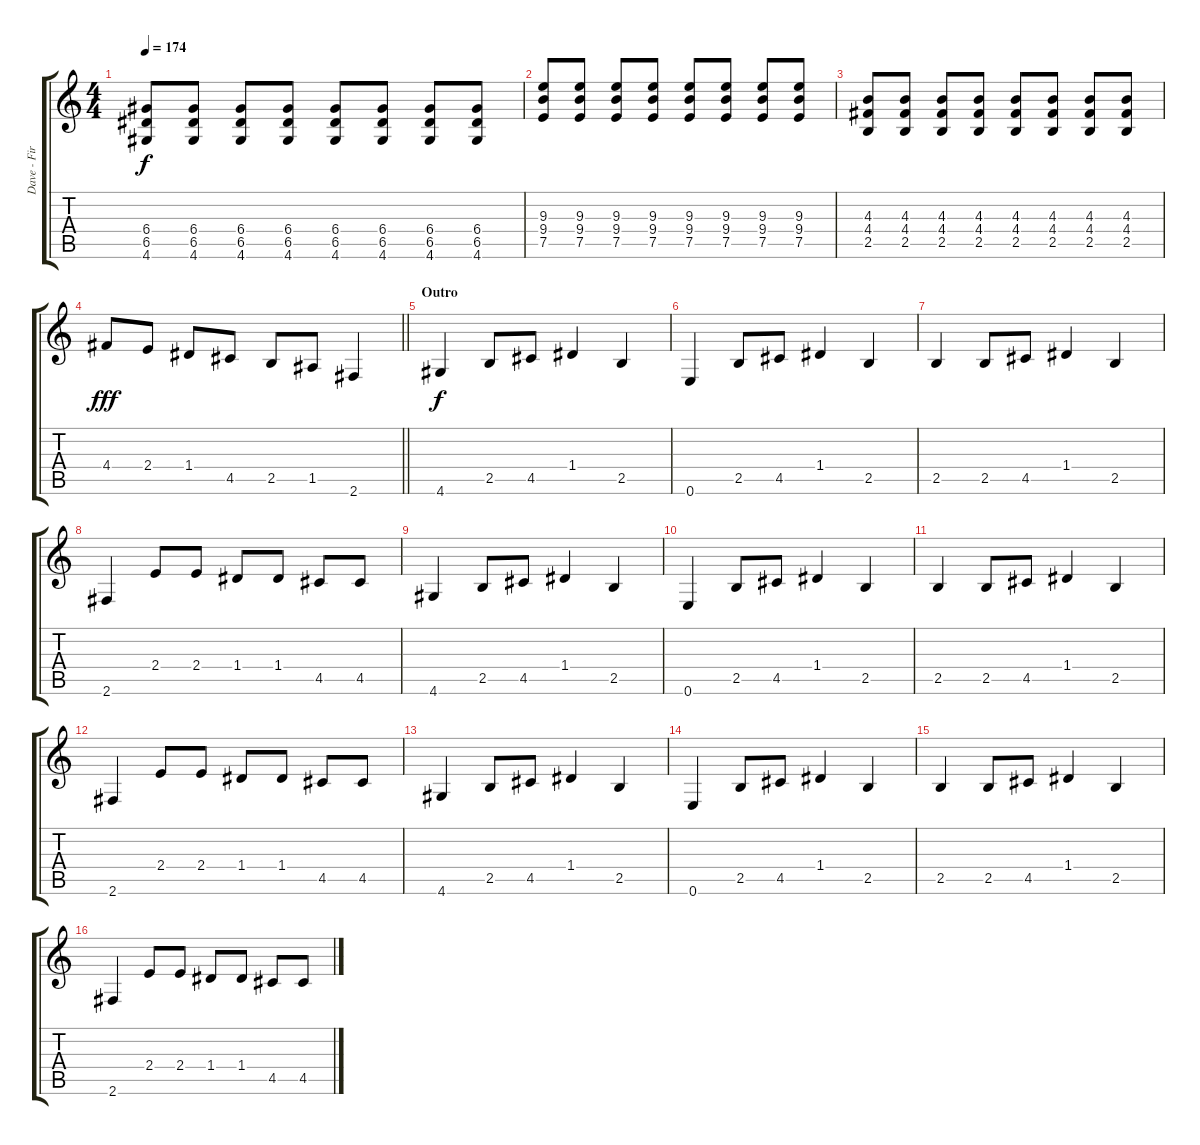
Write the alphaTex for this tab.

\track ("Dave - First" "Dave - Fir") {instrument distortionguitar}
\staff {score tabs}
\tuning (E4 B3 G3 D3 A2 E2) {hide}
\ts (4 4)
\tempo 174
\clef g2
\ks c
(6.4{t} 6.5{t} 4.6{t}).8{dy f} (6.4 6.5 4.6).8 (6.4 6.5 4.6).8 (6.4 6.5 4.6).8 (6.4 6.5 4.6).8 (6.4 6.5 4.6).8 (6.4 6.5 4.6).8 (6.4 6.5 4.6).8 |
(9.3 9.4 7.5).8 (9.3 9.4 7.5).8 (9.3 9.4 7.5).8 (9.3 9.4 7.5).8 (9.3 9.4 7.5).8 (9.3 9.4 7.5).8 (9.3 9.4 7.5).8 (9.3 9.4 7.5).8 |
(4.3 4.4 2.5).8 (4.3 4.4 2.5).8 (4.3 4.4 2.5).8 (4.3 4.4 2.5).8 (4.3 4.4 2.5).8 (4.3 4.4 2.5).8 (4.3 4.4 2.5).8 (4.3 4.4 2.5).8 |
\barLineRight lightlight
4.4.8{dy fff} 2.4.8 1.4.8 4.5.8 2.5.8 1.5.8 2.6.4 |
\section ("" "Outro")
4.6.4{dy f} 2.5.8 4.5.8 1.4.4 2.5.4 |
0.6.4 2.5.8 4.5.8 1.4.4 2.5.4 |
2.5.4 2.5.8 4.5.8 1.4.4 2.5.4 |
2.6.4 2.4.8 2.4.8 1.4.8 1.4.8 4.5.8 4.5.8 |
4.6.4 2.5.8 4.5.8 1.4.4 2.5.4 |
0.6.4 2.5.8 4.5.8 1.4.4 2.5.4 |
2.5.4 2.5.8 4.5.8 1.4.4 2.5.4 |
2.6.4 2.4.8 2.4.8 1.4.8 1.4.8 4.5.8 4.5.8 |
4.6.4 2.5.8 4.5.8 1.4.4 2.5.4 |
0.6.4 2.5.8 4.5.8 1.4.4 2.5.4 |
2.5.4 2.5.8 4.5.8 1.4.4 2.5.4 |
2.6.4 2.4.8 2.4.8 1.4.8 1.4.8 4.5.8 4.5.8
